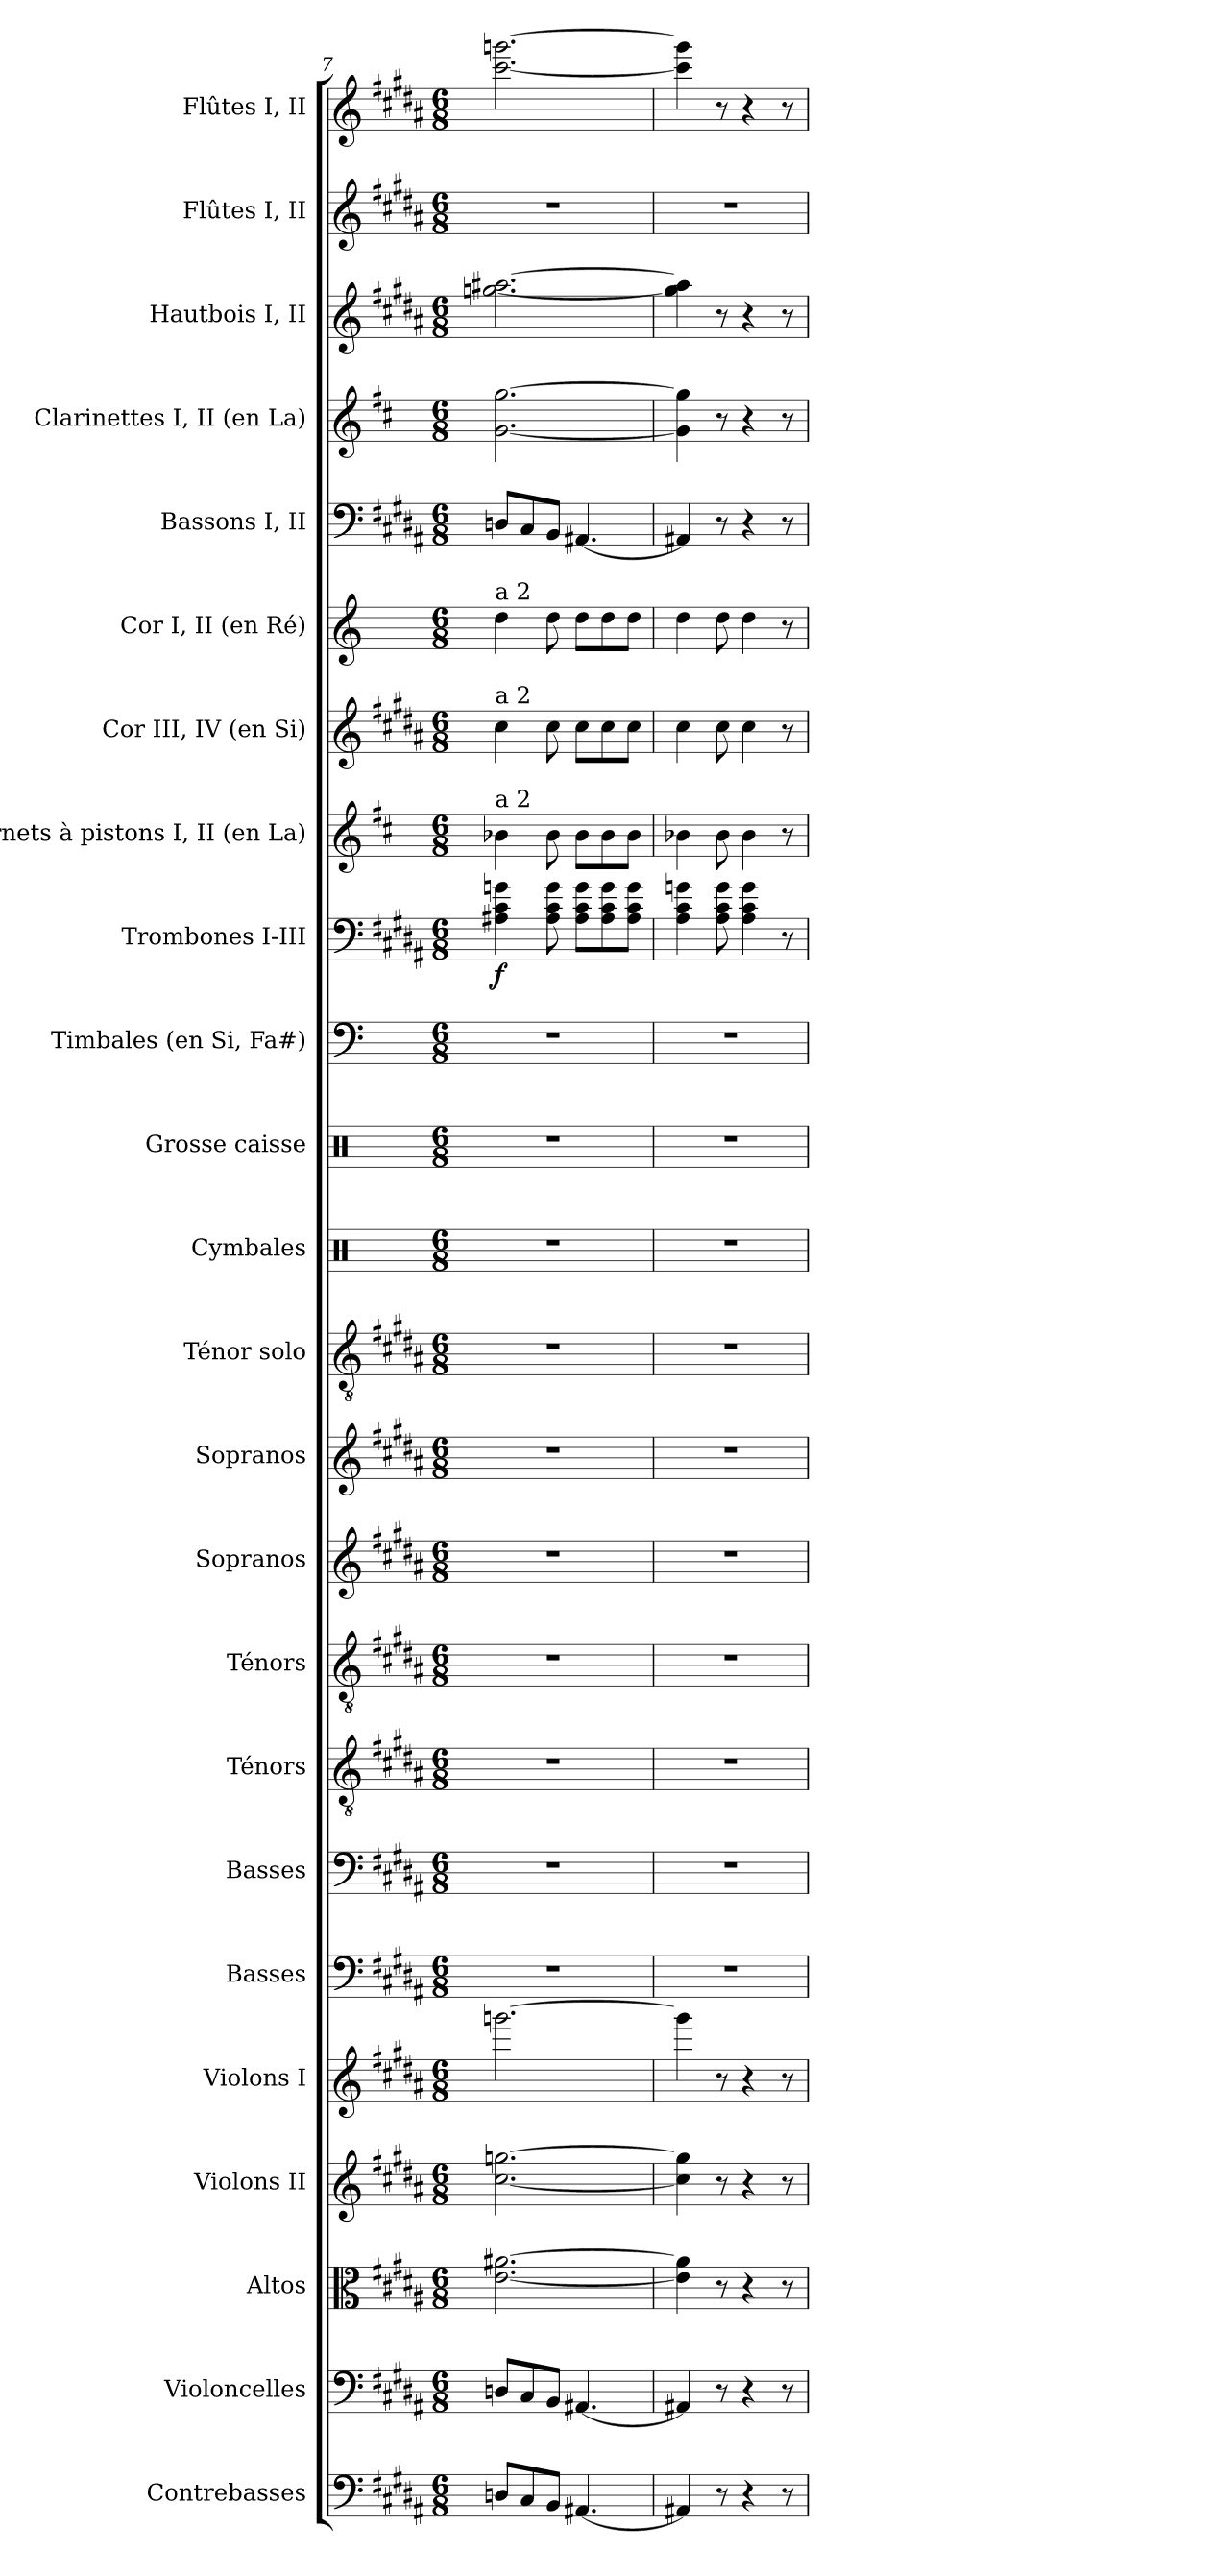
**kern	**kern	**kern	**kern	**kern	**kern	**kern	**kern	**kern	**kern	**kern	**kern	**kern	**kern	**kern	**kern	**dynam	**kern	**kern	**kern	**kern	**kern	**kern	**kern	**kern
*part24	*part23	*part22	*part21	*part20	*part19	*part18	*part17	*part16	*part15	*part14	*part13	*part12	*part11	*part10	*part9	*part9	*part8	*part7	*part6	*part5	*part4	*part3	*part2	*part1
*staff24	*staff23	*staff22	*staff21	*staff20	*staff19	*staff18	*staff17	*staff16	*staff15	*staff14	*staff13	*staff12	*staff11	*staff10	*staff9	*staff9	*staff8	*staff7	*staff6	*staff5	*staff4	*staff3	*staff2	*staff1
*I"Contrebasses	*I"Violoncelles	*I"Altos	*I"Violons II	*I"Violons I	*I"Basses	*I"Basses	*I"Ténors	*I"Ténors	*I"Sopranos	*I"Sopranos	*I"Ténor solo	*I"Cymbales	*I"Grosse caisse	*I"Timbales (en Si, Fa#)	*I"Trombones I-III	*	*I"Cornets à pistons I, II (en La)	*I"Cor III, IV (en Si)	*I"Cor I, II (en Ré)	*I"Bassons I, II	*I"Clarinettes I, II (en La)	*I"Hautbois I, II	*I"Flûtes I, II	*I"Flûtes I, II
*I'Cb.	*I'Vlles	*I'Altos	*I'Vns II	*I'Vns I	*I'Basses	*I'Basses	*I'Tén.	*I'Tén.	*I'Sopr.	*I'Sopr.	*I'Tén. solo	*I'Cym.	*I'G. c.	*I'Timb.	*I'Trb.	*	*I'C.à p. (La)	*I'Cor (Si)	*I'Cor (Ré)	*I'Bns	*I'Cl. (La)	*I'Hb.	*I'Fl.	*I'Fl.
*clefF4	*clefF4	*clefC3	*clefG2	*clefG2	*clefF4	*clefF4	*clefGv2	*clefGv2	*clefG2	*clefG2	*clefGv2	*clefX	*clefX	*clefF4	*clefF4	*	*clefG2	*clefG2	*clefG2	*clefF4	*clefG2	*clefG2	*clefG2	*clefG2
*ITrd7c12	*	*	*	*	*	*	*ITrd7c12	*ITrd7c12	*	*	*ITrd7c12	*	*	*	*	*	*ITrd2c3	*ITrd8c13	*ITrd6c10	*	*ITrd2c3	*	*	*
*k[f#c#g#d#a#]	*k[f#c#g#d#a#]	*k[f#c#g#d#a#]	*k[f#c#g#d#a#]	*k[f#c#g#d#a#]	*k[f#c#g#d#a#]	*k[f#c#g#d#a#]	*k[f#c#g#d#a#]	*k[f#c#g#d#a#]	*k[f#c#g#d#a#]	*k[f#c#g#d#a#]	*k[f#c#g#d#a#]	*k[]	*k[]	*k[]	*k[f#c#g#d#a#]	*	*k[f#c#g#d#a#]	*k[f#c#g#d#a#]	*k[f#c#]	*k[f#c#g#d#a#]	*k[f#c#g#d#a#]	*k[f#c#g#d#a#]	*k[f#c#g#d#a#]	*k[f#c#g#d#a#]
*B:	*B:	*B:	*B:	*B:	*B:	*B:	*B:	*B:	*B:	*B:	*B:	*C:	*C:	*C:	*B:	*	*B:	*B:	*D:	*B:	*B:	*B:	*B:	*B:
*M6/8	*M6/8	*M6/8	*M6/8	*M6/8	*M6/8	*M6/8	*M6/8	*M6/8	*M6/8	*M6/8	*M6/8	*M6/8	*M6/8	*M6/8	*M6/8	*	*M6/8	*M6/8	*M6/8	*M6/8	*M6/8	*M6/8	*M6/8	*M6/8
=7	=7	=7	=7	=7	=7	=7	=7	=7	=7	=7	=7	=7	=7	=7	=7	=7	=7	=7	=7	=7	=7	=7	=7	=7
!	!	!	!	!	!	!	!	!	!	!	!	!	!	!	!	!	!	!	!LO:TX:a:t=a 2	!	!	!	!	!
!	!	!	!	!	!	!	!	!	!	!	!	!	!	!	!	!	!	!LO:TX:a:t=a 2	!	!	!	!	!	!
!	!	!	!	!	!	!	!	!	!	!	!	!	!	!	!	!	!LO:TX:a:t=a 2	!	!	!	!	!	!	!
!	!	!	!	!	!LO:N:vis=1	!LO:N:vis=1	!LO:N:vis=1	!LO:N:vis=1	!LO:N:vis=1	!LO:N:vis=1	!LO:N:vis=1	!LO:N:vis=1	!LO:N:vis=1	!LO:N:vis=1	!	!	!	!	!	!	!	!	!LO:N:vis=1	!
8DDni/L	8Dni/L	[<2.ei\ [>2.a#Xi	[<2.cc#i\ [>2.ggni	[>2.gggni\	2.r	2.r	2.r	2.r	2.r	2.r	2.r	2.r	2.r	2.r	4A#Xi\ 4c#i 4gni	f	4gni\	4c#i\	4ei\	8Dni/L	[<2.ei\ [>2.eei	[<2.ggni\ [>2.aa#Xi	2.r	[<2.ccc#i\ [>2.gggni
8CC#i/	8C#i/	.	.	.	.	.	.	.	.	.	.	.	.	.	.	.	.	.	.	8C#i/	.	.	.	.
8BBBi/J	8BBi/J	.	.	.	.	.	.	.	.	.	.	.	.	.	8A#i\ 8c#i 8gi	.	8gi\	8c#i\	8ei\	8BBi/J	.	.	.	.
[<4.AAA#Xi/	[<4.AA#Xi/	.	.	.	.	.	.	.	.	.	.	.	.	.	8A#i\ 8c#i\ 8gi\L	.	8gi\L	8c#i\L	8ei\L	[<4.AA#Xi/	.	.	.	.
.	.	.	.	.	.	.	.	.	.	.	.	.	.	.	8A#i\ 8c#i\ 8gi\	.	8gi\	8c#i\	8ei\	.	.	.	.	.
.	.	.	.	.	.	.	.	.	.	.	.	.	.	.	8A#i\ 8c#i\ 8gi\J	.	8gi\J	8c#i\J	8ei\J	.	.	.	.	.
=8	=8	=8	=8	=8	=8	=8	=8	=8	=8	=8	=8	=8	=8	=8	=8	=8	=8	=8	=8	=8	=8	=8	=8	=8
!	!	!	!	!	!LO:N:vis=1	!LO:N:vis=1	!LO:N:vis=1	!LO:N:vis=1	!LO:N:vis=1	!LO:N:vis=1	!LO:N:vis=1	!LO:N:vis=1	!LO:N:vis=1	!LO:N:vis=1	!	!	!	!	!	!	!	!	!LO:N:vis=1	!
4AAA#Xi/]	4AA#Xi/]	4ei\] 4a#i]	4cc#i\] 4ggi]	4gggi\]	2.r	2.r	2.r	2.r	2.r	2.r	2.r	2.r	2.r	2.r	4A#i\ 4c#i 4gni	.	4gni\	4c#i\	4ei\	4AA#Xi/]	4ei\] 4eei]	4ggi\] 4aa#i]	2.r	4ccc#i\] 4gggi]
8r	8r	8r	8r	8r	.	.	.	.	.	.	.	.	.	.	8A#i\ 8c#i 8gi	.	8gi\	8c#i\	8ei\	8r	8r	8r	.	8r
4r	4r	4r	4r	4r	.	.	.	.	.	.	.	.	.	.	4A#i\ 4c#i 4gi	.	4gi\	4c#i\	4ei\	4r	4r	4r	.	4r
8r	8r	8r	8r	8r	.	.	.	.	.	.	.	.	.	.	8r	.	8r	8r	8r	8r	8r	8r	.	8r
=	=	=	=	=	=	=	=	=	=	=	=	=	=	=	=	=	=	=	=	=	=	=	=	=
*-	*-	*-	*-	*-	*-	*-	*-	*-	*-	*-	*-	*-	*-	*-	*-	*-	*-	*-	*-	*-	*-	*-	*-	*-
